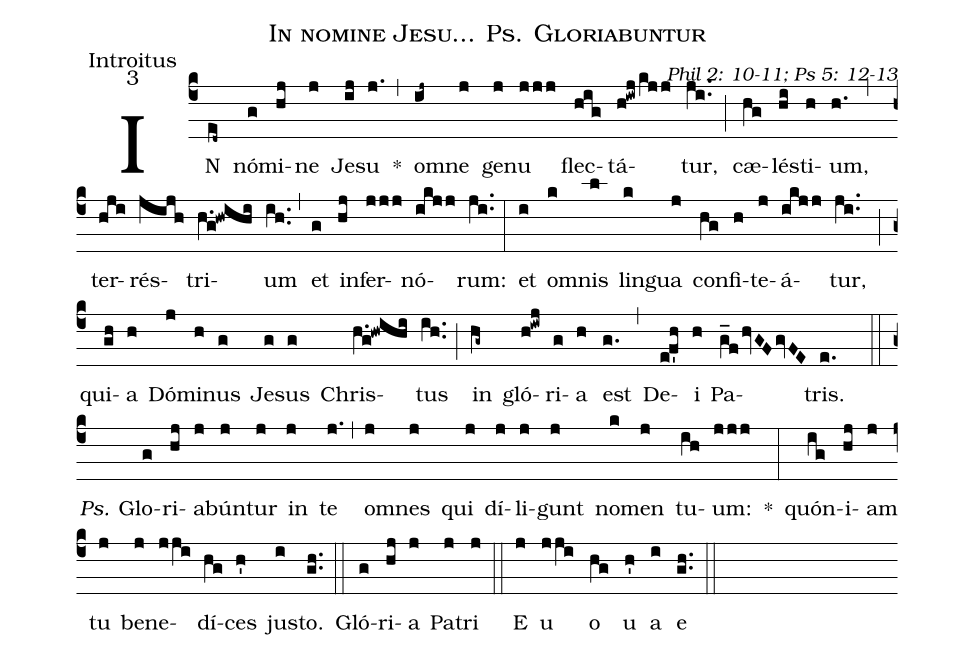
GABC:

name: In nomine Jesu... Ps. Gloriabuntur;
office-part: Introitus;
mode: 3;
commentary: Phil 2: 10-11; Ps 5: 12-13;
%%
(c4) IN(ed~) nó(g)mi(hj)ne(j) Je(ij)su(j.) *(,) om(ij~)ne(j) ge(j)nu(jjj) flec(hig)tá(h!iwj/kjj)tur,(ji..) (;) cæ(hg)lés(hi)ti(h)um,(h.) (,) ter(hji)rés(jijh)tri(h.g!hwihi)um(ih..) (,) et(g) in(hj)fer(jjj)nó(ikjj)rum:(ji..) (:)
et(i) om(k)nis(l) lin(k)gua(j) con(hg)fi(h)te(j)á(ikjj)tur,(ji..) (;) qui(gh)a(h) Dó(j)mi(h)nus(g) Je(g)sus(g) Chris(h.g!hwihi)tus(ih..) (;) in(hg~) gló(h!iwj)ri(g)a(h) est(g.) (,) De(e!f'h)i(h) Pa(g_f/hvGF/gvFE)tris.(e.) (::)
<i>Ps.</i> Glo(g)ri(hj)a(j)bún(j)tur(j) in(j) te(j.) (,) om(j)nes(j) qui(j) dí(j)li(j)gunt(j) no(k)men(j) tu(ih)um:(jjj) *(:)
quón(ig)i(hj)am(j) tu(j) be(j)ne(jji)dí(hg)ces(h') jus(i)to.(gh..) (::)
Gló(g)ri(hj)a(j) Pa(j)tri(j) (::)
E(j) u(jji) o(hg) u(h') a(i) e(gh..) (::)
